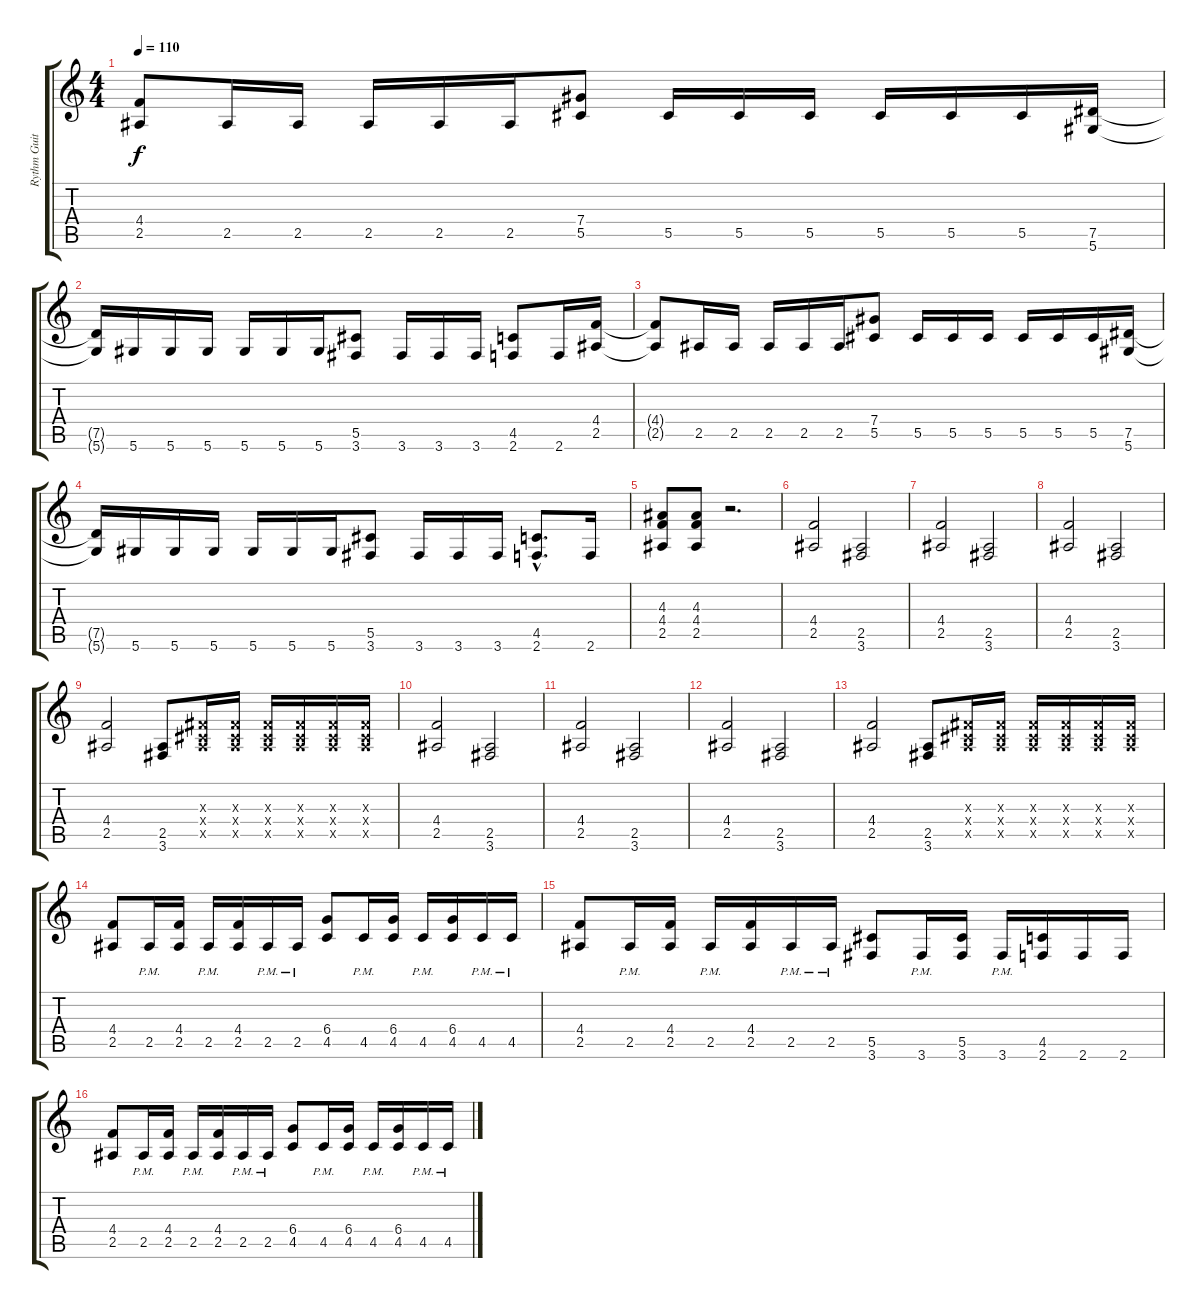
\track ("Rythm Guitar" "Rythm Guit") {instrument distortionguitar}
\staff {score tabs}
\tuning (Eb4 Bb3 Gb3 Db3 Ab2 Eb2) {hide}
\ts (4 4)
\tempo 110
\clef g2
\ks c
(4.4 2.5).8{dy f} 2.5.16 2.5.16 2.5.16 2.5.16 2.5.16 (7.4 5.5).8 5.5.16 5.5.16 5.5.16 5.5.16 5.5.16 5.5.16 (7.5 5.6).16 |
(7.5{t} 5.6{t}).16 5.6.16 5.6.16 5.6.16 5.6.16 5.6.16 5.6.16 (5.5 3.6).8 3.6.16 3.6.16 3.6.16 (4.5 2.6).8 2.6.16 (4.4 2.5).16 |
(4.4{t} 2.5{t}).8 2.5.16 2.5.16 2.5.16 2.5.16 2.5.16 (7.4 5.5).8 5.5.16 5.5.16 5.5.16 5.5.16 5.5.16 5.5.16 (7.5 5.6).16 |
(7.5{t} 5.6{t}).16 5.6.16 5.6.16 5.6.16 5.6.16 5.6.16 5.6.16 (5.5 3.6).8 3.6.16 3.6.16 3.6.16 (4.5{hac} 2.6{hac}).8{d} 2.6.16 |
(4.3 4.4 2.5).8 (4.3 4.4 2.5).8 r.2{d} |
(4.4 2.5).2 (2.5 3.6).2 |
(4.4 2.5).2 (2.5 3.6).2 |
(4.4 2.5).2 (2.5 3.6).2 |
(4.4 2.5).2 (2.5 3.6).8 (0.3{x} 0.4{x} 2.5{x}).16 (0.3{x} 0.4{x} 2.5{x}).16 (0.3{x} 0.4{x} 2.5{x}).16 (0.3{x} 0.4{x} 2.5{x}).16 (0.3{x} 0.4{x} 2.5{x}).16 (0.3{x} 0.4{x} 2.5{x}).16 |
(4.4 2.5).2 (2.5 3.6).2 |
(4.4 2.5).2 (2.5 3.6).2 |
(4.4 2.5).2 (2.5 3.6).2 |
(4.4 2.5).2 (2.5 3.6).8 (0.3{x} 0.4{x} 2.5{x}).16 (0.3{x} 0.4{x} 2.5{x}).16 (0.3{x} 0.4{x} 2.5{x}).16 (0.3{x} 0.4{x} 2.5{x}).16 (0.3{x} 0.4{x} 2.5{x}).16 (0.3{x} 0.4{x} 2.5{x}).16 |
(4.4 2.5).8 2.5{pm}.16 (4.4 2.5).16 2.5{pm}.16 (4.4 2.5).16 2.5{pm}.16 2.5{pm}.16 (6.4 4.5).8 4.5{pm}.16 (6.4 4.5).16 4.5{pm}.16 (6.4 4.5).16 4.5{pm}.16 4.5{pm}.16 |
(4.4 2.5).8 2.5{pm}.16 (4.4 2.5).16 2.5{pm}.16 (4.4 2.5).16 2.5{pm}.16 2.5{pm}.16 (5.5 3.6).8 3.6{pm}.16 (5.5 3.6).16 3.6{pm}.16 (4.5 2.6).16 2.6.16 2.6.16 |
(4.4 2.5).8 2.5{pm}.16 (4.4 2.5).16 2.5{pm}.16 (4.4 2.5).16 2.5{pm}.16 2.5{pm}.16 (6.4 4.5).8 4.5{pm}.16 (6.4 4.5).16 4.5{pm}.16 (6.4 4.5).16 4.5{pm}.16 4.5{pm}.16
